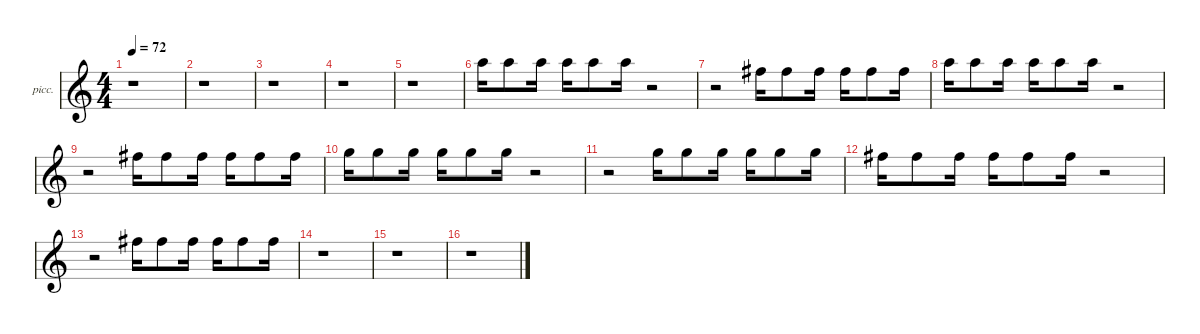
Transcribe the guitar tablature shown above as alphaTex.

\hideDynamics
\bracketExtendMode nobrackets
\firstSystemTrackNameOrientation horizontal
\otherSystemsTrackNameOrientation horizontal
\track ("Piccolo" "picc.") {instrument piccolo}
\staff {score}
\tuning (E4 B3 G3 D3 A2 E2)
\ts (4 4)
\tempo 72
\clef g2
\ks aminor
r.1{dy mf beam Down} |
r.1{beam Down} |
r.1{beam Down} |
r.1{beam Down} |
r.1{beam Down} |
17.1.16{beam Down} 17.1.8{beam Down} 17.1.16{beam Down} 17.1.16{beam Down} 17.1.8{beam Down} 17.1.16{beam Down} r.2{beam Down} |
r.2{beam Down} 14.1{acc #}.16{beam Down} 14.1{acc #}.8{beam Down} 14.1{acc #}.16{beam Down} 14.1{acc #}.16{beam Down} 14.1{acc #}.8{beam Down} 14.1{acc #}.16{beam Down} |
17.1.16{beam Down} 17.1.8{beam Down} 17.1.16{beam Down} 17.1.16{beam Down} 17.1.8{beam Down} 17.1.16{beam Down} r.2{beam Down} |
r.2{beam Down} 14.1{acc #}.16{beam Down} 14.1{acc #}.8{beam Down} 14.1{acc #}.16{beam Down} 14.1{acc #}.16{beam Down} 14.1{acc #}.8{beam Down} 14.1{acc #}.16{beam Down} |
15.1.16{beam Down} 15.1.8{beam Down} 15.1.16{beam Down} 15.1.16{beam Down} 15.1.8{beam Down} 15.1.16{beam Down} r.2{beam Down} |
r.2{beam Down} 15.1.16{beam Down} 15.1.8{beam Down} 15.1.16{beam Down} 15.1.16{beam Down} 15.1.8{beam Down} 15.1.16{beam Down} |
14.1{acc #}.16{beam Down} 14.1{acc #}.8{beam Down} 14.1{acc #}.16{beam Down} 14.1{acc #}.16{beam Down} 14.1{acc #}.8{beam Down} 14.1{acc #}.16{beam Down} r.2{beam Down} |
r.2{beam Down} 14.1{acc #}.16{beam Down} 14.1{acc #}.8{beam Down} 14.1{acc #}.16{beam Down} 14.1{acc #}.16{beam Down} 14.1{acc #}.8{beam Down} 14.1{acc #}.16{beam Down} |
r.1{beam Down} |
r.1{beam Down} |
r.1{beam Down}
